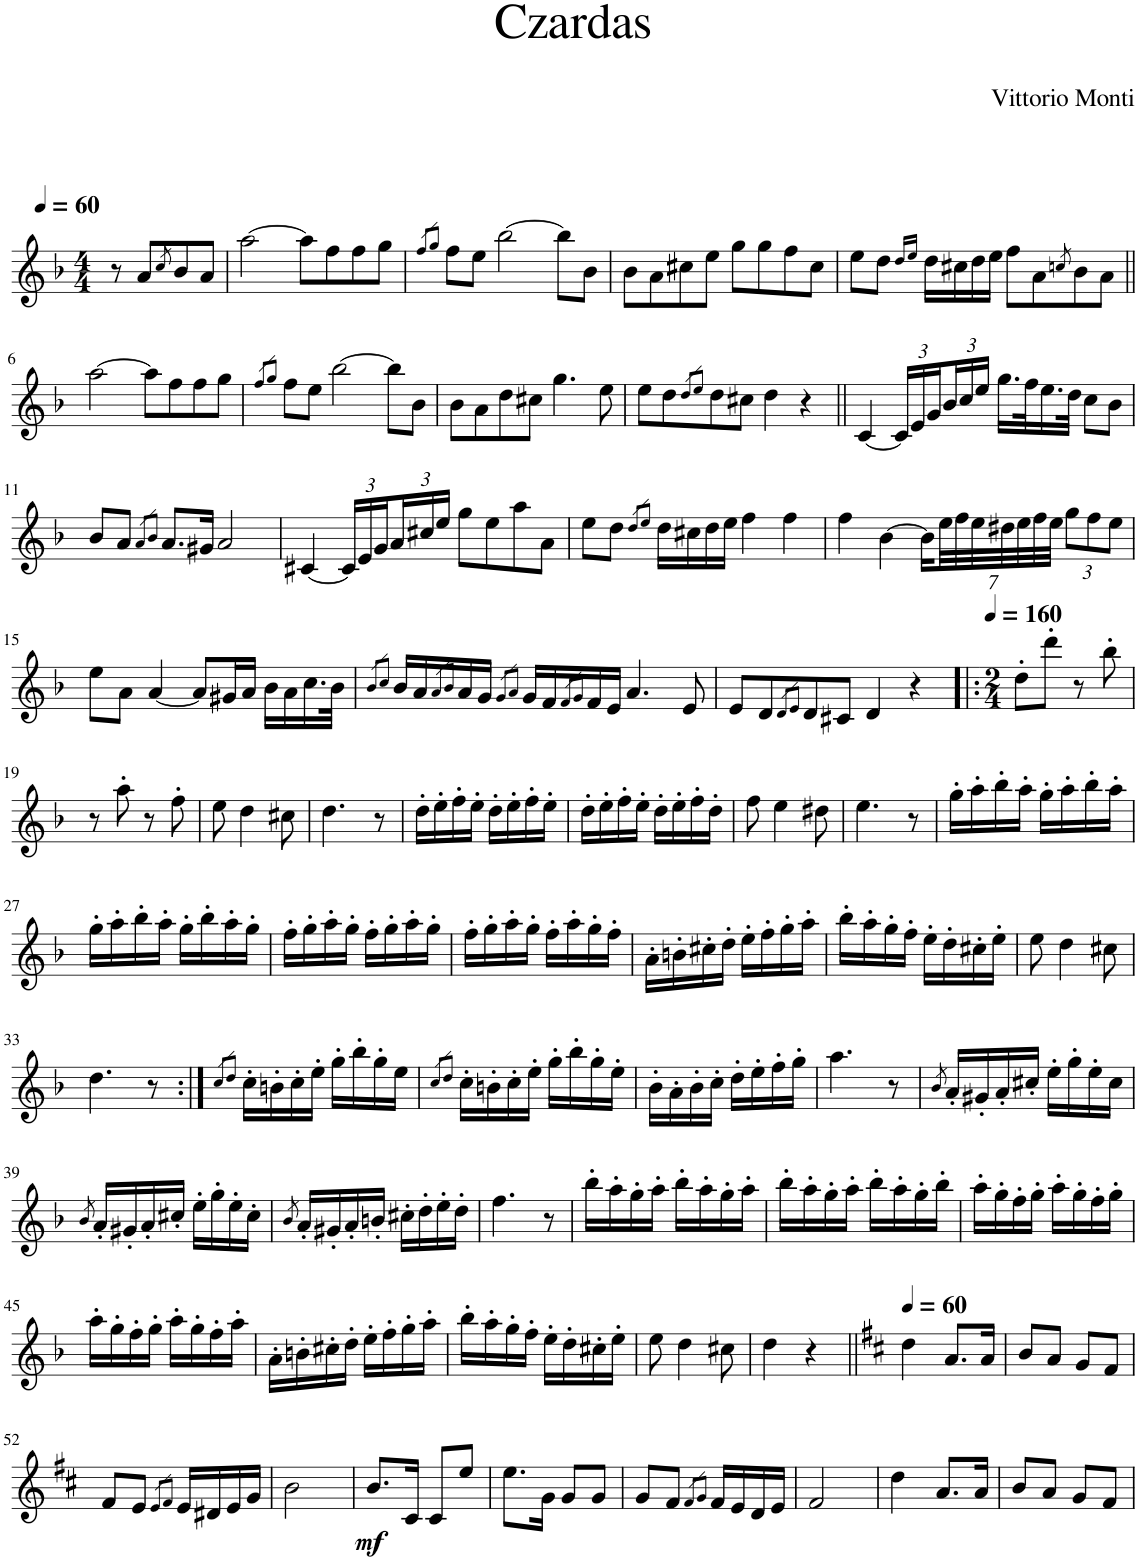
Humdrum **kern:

**kern	**dynam
*part1	*part1
*staff1	*staff1
*I"口风琴	*
*clefG2	*
*k[b-]	*
*M4/4	*
*MM60	*
=1	=1
8r	.
8a/L	.
8qcc/	.
8b-/	.
8a/J	.
=2	=2
[2aa\	.
8aa\L]	.
8ff\	.
8ff\	.
8gg\J	.
=3	=3
8qff/L	.
8qgg/J	.
8ff\L	.
8ee\J	.
[2bb-\	.
8bb-\L]	.
8b-\J	.
=4	=4
8b-\L	.
8a\	.
8cc#X\	.
8ee\J	.
8gg\L	.
8gg\	.
8ff\	.
8cc#\J	.
=5	=5
8ee\L	.
8dd\J	.
16qdd/LL	.
16qee/JJ	.
16dd\LL	.
16cc#X\	.
16dd\	.
16ee\JJ	.
8ff\L	.
8a\	.
8qccn/	.
8b-\	.
8a\J	.
!!LO:LB:g=z
=6||	=6||
[2aa\	.
8aa\L]	.
8ff\	.
8ff\	.
8gg\J	.
=7	=7
8qff/L	.
8qgg/J	.
8ff\L	.
8ee\J	.
[2bb-\	.
8bb-\L]	.
8b-\J	.
=8	=8
8b-\L	.
8a\	.
8dd\	.
8cc#X\J	.
4.gg\	.
8ee\	.
=9	=9
8ee\L	.
8dd\	.
8qdd/L	.
8qee/J	.
8dd\	.
8cc#X\J	.
4dd\	.
4r	.
=10||	=10||
[4c/	.
*Xbrackettup	*
24c/LL]	.
24e/	.
24g/	.
24b-/	.
24cc/	.
24ee/JJ	.
16.gg\LL	.
32ff\K	.
16.ee\	.
32dd\JJk	.
8cc\L	.
8b-\J	.
!!LO:LB:g=z
=11	=11
8b-/L	.
8a/J	.
8qa/L	.
8qb-/J	.
8.a/L	.
16g#X/Jk	.
2a/	.
=12	=12
[4c#X/	.
24c#/LL]	.
24e/	.
24g/	.
24a/	.
24cc#X/	.
24ee/JJ	.
8gg\L	.
8ee\	.
8aa\	.
8a\J	.
=13	=13
8ee\L	.
8dd\J	.
8qdd/L	.
8qee/J	.
16dd\LL	.
16cc#X\	.
16dd\	.
16ee\JJ	.
4ff\	.
4ff\	.
=14	=14
4ff\	.
[4b-\	.
16b-\LL]	.
112%3ee\L	.
112%3ff\	.
112%3ee\	.
112%3dd#X\	.
112%3ee\	.
112%3ff\	.
112%3ee\JJJ	.
12gg\L	.
12ff\	.
12ee\J	.
!!LO:LB:g=z
=15	=15
8ee\L	.
8a\J	.
[4a/	.
8a/L]	.
16g#X/L	.
16a/JJ	.
16b-\LL	.
16a\	.
16.cc\	.
32b-\JJk	.
=16	=16
8qb-/L	.
8qcc/J	.
16b-/LL	.
16a/	.
8qa/L	.
8qb-/J	.
16a/	.
16g/JJ	.
8qg/L	.
8qa/J	.
16g/LL	.
16f/	.
8qf/L	.
8qg/J	.
16f/	.
16e/JJ	.
4.a/	.
8e/	.
=17	=17
8e/L	.
8d/	.
8qd/L	.
8qe/J	.
8d/	.
8c#X/J	.
4d/	.
4r	.
=18	=18
*M2/4	*
*MM160	*
8dd'\L	.
8ddd'\J	.
8r	.
8bb-'\	.
!!LO:LB:g=z
=19	=19
8r	.
8aa'\	.
8r	.
8ff'\	.
=20	=20
8ee\	.
4dd\	.
8cc#X\	.
=21	=21
4.dd\	.
8r	.
=22	=22
16dd'\LL	.
16ee'\	.
16ff'\	.
16ee'\JJ	.
16dd'\LL	.
16ee'\	.
16ff'\	.
16ee'\JJ	.
=23	=23
16dd'\LL	.
16ee'\	.
16ff'\	.
16ee'\JJ	.
16dd'\LL	.
16ee'\	.
16ff'\	.
16dd'\JJ	.
=24	=24
8ff\	.
4ee\	.
8dd#X\	.
=25	=25
4.ee\	.
8r	.
=26	=26
16gg'\LL	.
16aa'\	.
16bb-'\	.
16aa'\JJ	.
16gg'\LL	.
16aa'\	.
16bb-'\	.
16aa'\JJ	.
!!LO:LB:g=z
=27	=27
16gg'\LL	.
16aa'\	.
16bb-'\	.
16aa'\JJ	.
16gg'\LL	.
16bb-'\	.
16aa'\	.
16gg'\JJ	.
=28	=28
16ff'\LL	.
16gg'\	.
16aa'\	.
16gg'\JJ	.
16ff'\LL	.
16gg'\	.
16aa'\	.
16gg'\JJ	.
=29	=29
16ff'\LL	.
16gg'\	.
16aa'\	.
16gg'\JJ	.
16ff'\LL	.
16aa'\	.
16gg'\	.
16ff'\JJ	.
=30	=30
16a'\LL	.
16bn'\	.
16cc#X'\	.
16dd'\JJ	.
16ee'\LL	.
16ff'\	.
16gg'\	.
16aa'\JJ	.
=31	=31
16bb-'\LL	.
16aa'\	.
16gg'\	.
16ff'\JJ	.
16ee'\LL	.
16dd'\	.
16cc#X'\	.
16ee'\JJ	.
=32	=32
8ee\	.
4dd\	.
8cc#X\	.
!!LO:LB:g=z
=33	=33
4.dd\	.
8r	.
=34:|!	=34:|!
8qcc/L	.
8qdd/J	.
16cc'\LL	.
16bn'\	.
16cc'\	.
16ee'\JJ	.
16gg'\LL	.
16bb-'\	.
16gg'\	.
16ee\JJ	.
=35	=35
8qcc/L	.
8qdd/J	.
16cc'\LL	.
16bn'\	.
16cc'\	.
16ee'\JJ	.
16gg'\LL	.
16bb-'\	.
16gg'\	.
16ee'\JJ	.
=36	=36
16b-'\LL	.
16a'\	.
16b-'\	.
16cc'\JJ	.
16dd'\LL	.
16ee'\	.
16ff'\	.
16gg'\JJ	.
=37	=37
4.aa\	.
8r	.
=38	=38
8qb-/	.
16a'/LL	.
16g#X'/	.
16a'/	.
16cc#X'/JJ	.
16ee'\LL	.
16gg'\	.
16ee'\	.
16cc#\JJ	.
!!LO:LB:g=z
=39	=39
8qb-/	.
16a'/LL	.
16g#X'/	.
16a'/	.
16cc#X'/JJ	.
16ee'\LL	.
16gg'\	.
16ee'\	.
16cc#'\JJ	.
=40	=40
8qb-/	.
16a'/LL	.
16g#X'/	.
16a'/	.
16bn'/JJ	.
16cc#X'\LL	.
16dd'\	.
16ee'\	.
16dd'\JJ	.
=41	=41
4.ff\	.
8r	.
=42	=42
16bb-'\LL	.
16aa'\	.
16gg'\	.
16aa'\JJ	.
16bb-'\LL	.
16aa'\	.
16gg'\	.
16aa'\JJ	.
=43	=43
16bb-'\LL	.
16aa'\	.
16gg'\	.
16aa'\JJ	.
16bb-'\LL	.
16aa'\	.
16gg'\	.
16bb-'\JJ	.
=44	=44
16aa'\LL	.
16gg'\	.
16ff'\	.
16gg'\JJ	.
16aa'\LL	.
16gg'\	.
16ff'\	.
16gg'\JJ	.
!!LO:LB:g=z
=45	=45
16aa'\LL	.
16gg'\	.
16ff'\	.
16gg'\JJ	.
16aa'\LL	.
16gg'\	.
16ff'\	.
16aa'\JJ	.
=46	=46
16a'\LL	.
16bn'\	.
16cc#X'\	.
16dd'\JJ	.
16ee'\LL	.
16ff'\	.
16gg'\	.
16aa'\JJ	.
=47	=47
16bb-'\LL	.
16aa'\	.
16gg'\	.
16ff'\JJ	.
16ee'\LL	.
16dd'\	.
16cc#X'\	.
16ee'\JJ	.
=48	=48
8ee\	.
4dd\	.
8cc#X\	.
=49	=49
4dd\	.
4r	.
=50||	=50||
*k[f#c#]	*
*MM60	*
4dd\	.
8.a/L	.
16a/Jk	.
=51	=51
8b/L	.
8a/J	.
8g/L	.
8f#/J	.
!!LO:LB:g=z
=52	=52
8f#/L	.
8e/J	.
8qe/L	.
8qf#/J	.
16e/LL	.
16d#X/	.
16e/	.
16g/JJ	.
=53	=53
2b\	.
=54	=54
!	!LO:DY:b
8.b/L	mf
16c#/Jk	.
8c#/L	.
8ee/J	.
=55	=55
8.ee\L	.
16g\Jk	.
8g/L	.
8g/J	.
=56	=56
8g/L	.
8f#/J	.
8qf#/L	.
8qg/J	.
16f#/LL	.
16e/	.
16d/	.
16e/JJ	.
=57	=57
2f#/	.
=58	=58
4dd\	.
8.a/L	.
16a/Jk	.
=59	=59
8b/L	.
8a/J	.
8g/L	.
8f#/J	.
=	=
*-	*-
